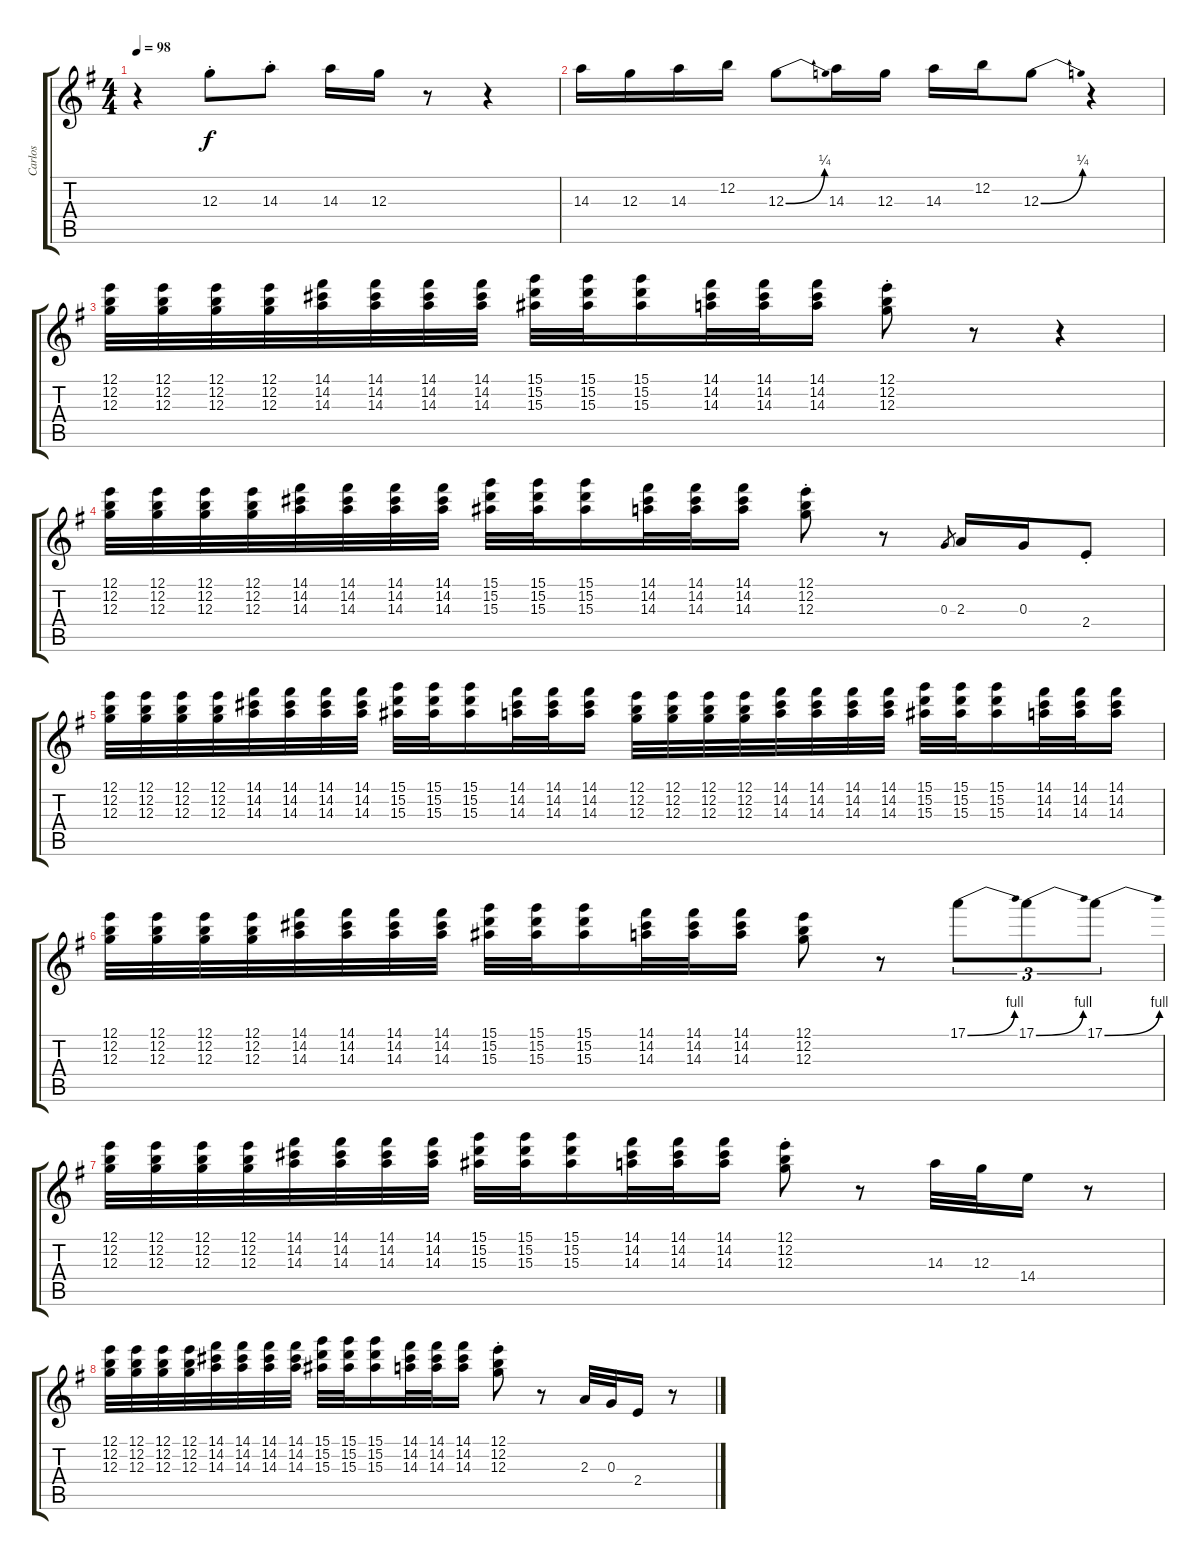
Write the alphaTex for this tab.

\track ("Carlos" "Carlos") {instrument electricguitarclean}
\staff {score tabs}
\tuning (E4 B3 G3 D3 A2 E2) {hide}
\ts (4 4)
\tempo 98
\clef g2
\ks eminor
r.4{dy f} 12.3{st}.8 14.3{st}.8 14.3.16 12.3.16 r.8 r.4 |
14.3.16 12.3.16 14.3.16 12.2.16 12.3{be (bend 0 0 60 1)}.8 14.3.16 12.3.16 14.3.16 12.2.16 12.3{be (bend 0 0 60 1)}.8 r.4 |
(12.1 12.2 12.3).32{volume 16 instrument electricguitarclean} (12.1 12.2 12.3).32 (12.1 12.2 12.3).32 (12.1 12.2 12.3).32 (14.1 14.2 14.3).32 (14.1 14.2 14.3).32 (14.1 14.2 14.3).32 (14.1 14.2 14.3).32 (15.1 15.2 15.3).32 (15.1 15.2 15.3).32 (15.1 15.2 15.3).16 (14.1 14.2 14.3).32 (14.1 14.2 14.3).32 (14.1 14.2 14.3).16 (12.1{st} 12.2{st} 12.3{st}).8 r.8 r.4 |
(12.1 12.2 12.3).32 (12.1 12.2 12.3).32 (12.1 12.2 12.3).32 (12.1 12.2 12.3).32 (14.1 14.2 14.3).32 (14.1 14.2 14.3).32 (14.1 14.2 14.3).32 (14.1 14.2 14.3).32 (15.1 15.2 15.3).32 (15.1 15.2 15.3).32 (15.1 15.2 15.3).16 (14.1 14.2 14.3).32 (14.1 14.2 14.3).32 (14.1 14.2 14.3).16 (12.1{st} 12.2{st} 12.3{st}).8 r.8 0.3.8{gr} 2.3.16 0.3.16 2.4{st}.8 |
(12.1 12.2 12.3).32 (12.1 12.2 12.3).32 (12.1 12.2 12.3).32 (12.1 12.2 12.3).32 (14.1 14.2 14.3).32 (14.1 14.2 14.3).32 (14.1 14.2 14.3).32 (14.1 14.2 14.3).32 (15.1 15.2 15.3).32 (15.1 15.2 15.3).32 (15.1 15.2 15.3).16 (14.1 14.2 14.3).32 (14.1 14.2 14.3).32 (14.1 14.2 14.3).16 (12.1 12.2 12.3).32 (12.1 12.2 12.3).32 (12.1 12.2 12.3).32 (12.1 12.2 12.3).32 (14.1 14.2 14.3).32 (14.1 14.2 14.3).32 (14.1 14.2 14.3).32 (14.1 14.2 14.3).32 (15.1 15.2 15.3).32 (15.1 15.2 15.3).32 (15.1 15.2 15.3).16 (14.1 14.2 14.3).32 (14.1 14.2 14.3).32 (14.1 14.2 14.3).16 |
(12.1 12.2 12.3).32 (12.1 12.2 12.3).32 (12.1 12.2 12.3).32 (12.1 12.2 12.3).32 (14.1 14.2 14.3).32 (14.1 14.2 14.3).32 (14.1 14.2 14.3).32 (14.1 14.2 14.3).32 (15.1 15.2 15.3).32 (15.1 15.2 15.3).32 (15.1 15.2 15.3).16 (14.1 14.2 14.3).32 (14.1 14.2 14.3).32 (14.1 14.2 14.3).16 (12.1 12.2 12.3).8 r.8 17.1{be (bend 0 0 60 4)}.8{tu (3 2)} 17.1{be (bend 0 0 60 4)}.8{tu (3 2)} 17.1{be (bend 0 0 60 4)}.8{tu (3 2)} |
(12.1 12.2 12.3).32 (12.1 12.2 12.3).32 (12.1 12.2 12.3).32 (12.1 12.2 12.3).32 (14.1 14.2 14.3).32 (14.1 14.2 14.3).32 (14.1 14.2 14.3).32 (14.1 14.2 14.3).32 (15.1 15.2 15.3).32 (15.1 15.2 15.3).32 (15.1 15.2 15.3).16 (14.1 14.2 14.3).32 (14.1 14.2 14.3).32 (14.1 14.2 14.3).16 (12.1{st} 12.2{st} 12.3{st}).8 r.8 14.3.32 12.3.32 14.4.16 r.8 |
(12.1 12.2 12.3).32 (12.1 12.2 12.3).32 (12.1 12.2 12.3).32 (12.1 12.2 12.3).32 (14.1 14.2 14.3).32 (14.1 14.2 14.3).32 (14.1 14.2 14.3).32 (14.1 14.2 14.3).32 (15.1 15.2 15.3).32 (15.1 15.2 15.3).32 (15.1 15.2 15.3).16 (14.1 14.2 14.3).32 (14.1 14.2 14.3).32 (14.1 14.2 14.3).16 (12.1{st} 12.2{st} 12.3{st}).8 r.8 2.3.32 0.3.32 2.4.16 r.8
